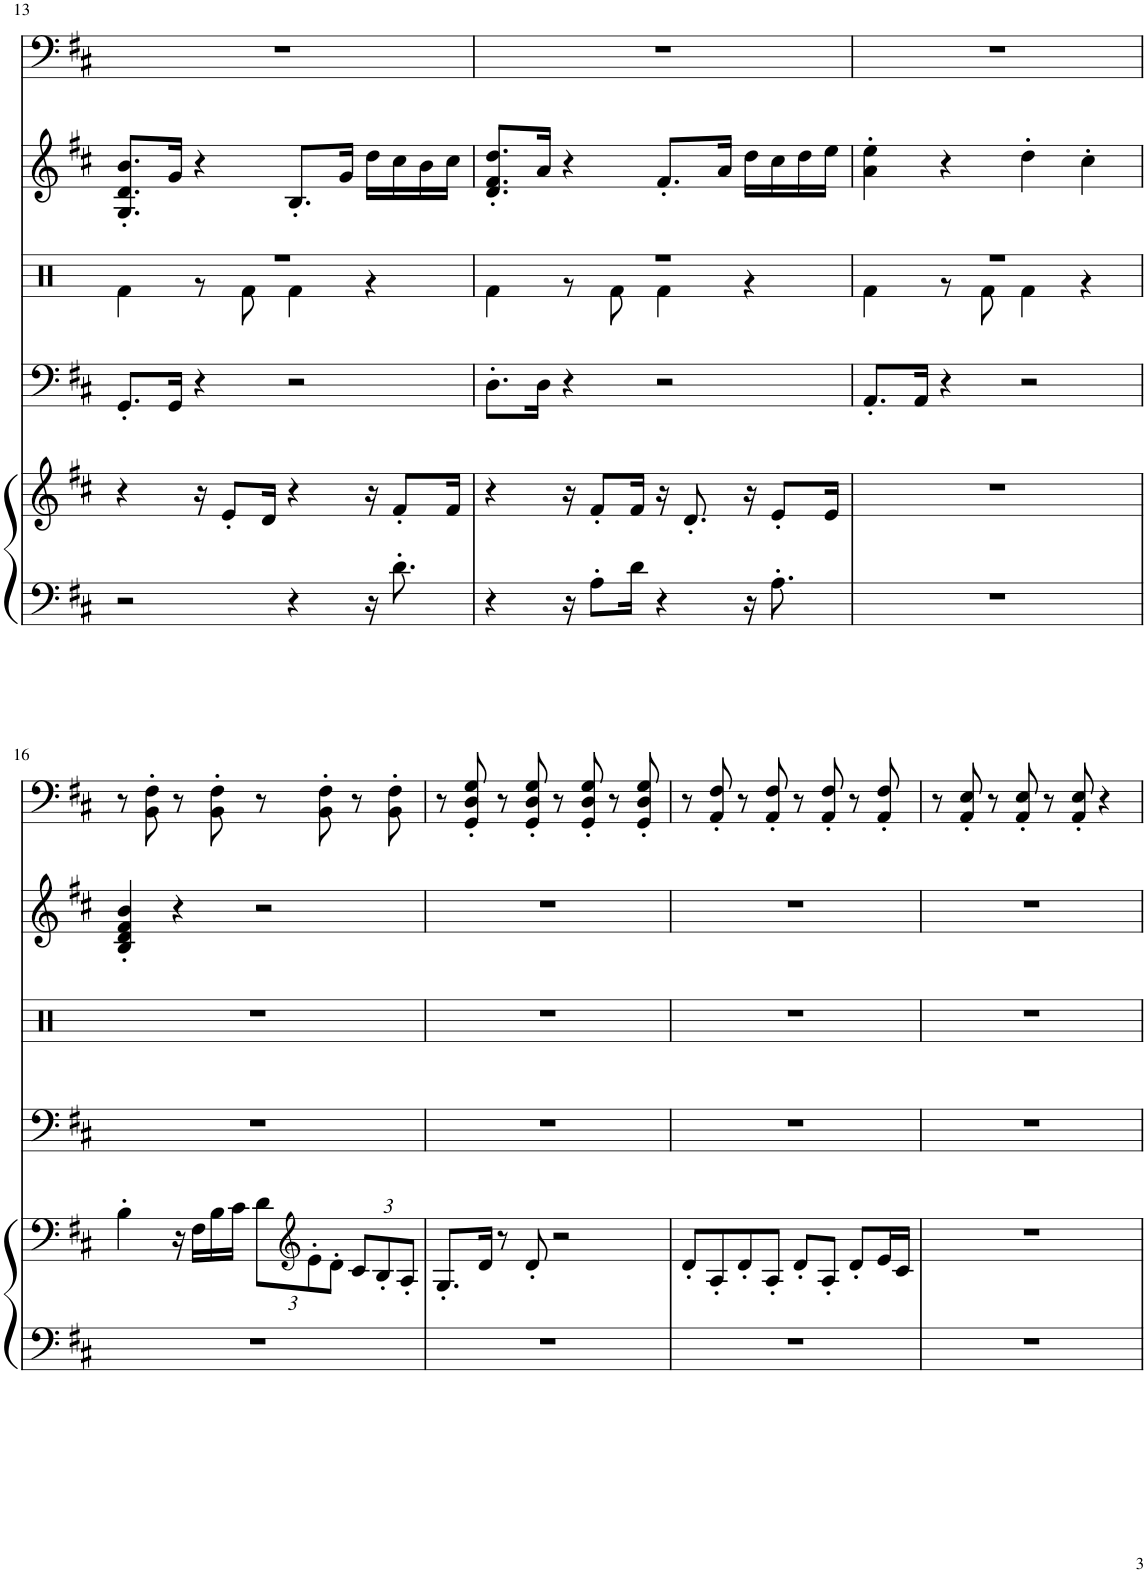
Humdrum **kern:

**kern	**kern	**kern	**kern	**kern	**kern
*part5	*part5	*part4	*part3	*part2	*part1
*staff6	*staff5	*staff4	*staff3	*staff2	*staff1
*I"Grand Piano, Grand Piano	*	*I"Acoustic Bass, Bass	*I"Percussion, Drum Kit	*I"Nylon Gtr., Acoustic Guitar	*I"Grand Piano, Electric Piano
*I'Pno	*	*I'Ac b	*I'Perc	*I'Ac Gtr	*I'Pno
!!LO:PB:g=z
*clefF4	*clefG2	*clefF4	*clefX	*clefG2	*clefF4
*k[f#c#]	*k[f#c#]	*k[f#c#]	*k[]	*k[f#c#]	*k[f#c#]
*M4/4	*M4/4	*M4/4	*M4/4	*M4/4	*M4/4
=13	=13	=13	=13	=13	=13
*	*	*	*^	*	*
2r	4r	8.GG'/L	1r	4Rf\	8.G/' 8.d/' 8.b/'L	1r
.	.	16GG/Jk	.	.	16g/Jk	.
.	16r	4r	.	8r	4r	.
.	8e'/L	.	.	.	.	.
.	.	.	.	8Rf\	.	.
.	16d/Jk	.	.	.	.	.
4r	4r	2r	.	4Rf\	8.B'/L	.
.	.	.	.	.	16g/Jk	.
16r	16r	.	.	4r	16dd\LL	.
8.d'\	8f#'/L	.	.	.	16cc#\	.
.	.	.	.	.	16b\	.
.	16f#/Jk	.	.	.	16cc#\JJ	.
=14	=14	=14	=14	=14	=14	=14
4r	4r	8.D'\L	1r	4Rf\	8.d/' 8.f#/' 8.dd/'L	1r
.	.	16D\Jk	.	.	16a/Jk	.
16r	16r	4r	.	8r	4r	.
8A'\L	8f#'/L	.	.	.	.	.
.	.	.	.	8Rf\	.	.
16d\Jk	16f#/Jk	.	.	.	.	.
4r	16r	2r	.	4Rf\	8.f#'/L	.
.	8.d'/	.	.	.	.	.
.	.	.	.	.	16a/Jk	.
16r	16r	.	.	4r	16dd\LL	.
8.A'\	8e'/L	.	.	.	16cc#\	.
.	.	.	.	.	16dd\	.
.	16e/Jk	.	.	.	16ee\JJ	.
=15	=15	=15	=15	=15	=15	=15
1r	1r	8.AA'/L	1r	4Rf\	4a\' 4ee\'	1r
.	.	16AA/Jk	.	.	.	.
.	.	4r	.	8r	4r	.
.	.	.	.	8Rf\	.	.
.	.	2r	.	4Rf\	4dd'\	.
.	.	.	.	4r	4cc#'\	.
*	*	*	*v	*v	*	*
!!LO:LB:g=z
=16	=16	=16	=16	=16	=16
1r	4B'\	1r	1r	4B/' 4d/' 4f#/' 4b/'	8r
.	.	.	.	.	8BB\' 8F#\'
.	16r	.	.	4r	8r
.	16F#\LL	.	.	.	.
.	16B\	.	.	.	8BB\' 8F#\'
.	16c#\JJ	.	.	.	.
*	*Xbrackettup	*	*	*	*
.	12d\L	.	.	2r	8r
*	*clefG2	*	*	*	*
.	12e'\	.	.	.	.
.	.	.	.	.	8BB\' 8F#\'
.	12d'\J	.	.	.	.
.	12c#/L	.	.	.	8r
.	12B'/	.	.	.	.
.	.	.	.	.	8BB\' 8F#\'
.	12A'/J	.	.	.	.
=17	=17	=17	=17	=17	=17
1r	8.G'/L	1r	1r	1r	8r
.	.	.	.	.	8GG/' 8D/' 8G/'
.	16d/Jk	.	.	.	.
.	8r	.	.	.	8r
.	8d'/	.	.	.	8GG/' 8D/' 8G/'
.	2r	.	.	.	8r
.	.	.	.	.	8GG/' 8D/' 8G/'
.	.	.	.	.	8r
.	.	.	.	.	8GG/' 8D/' 8G/'
=18	=18	=18	=18	=18	=18
1r	8d'/L	1r	1r	1r	8r
.	8A'/	.	.	.	8AA/' 8F#/'
.	8d'/	.	.	.	8r
.	8A'/J	.	.	.	8AA/' 8F#/'
.	8d'/L	.	.	.	8r
.	8A'/J	.	.	.	8AA/' 8F#/'
.	8d'/L	.	.	.	8r
.	16e/L	.	.	.	8AA/' 8F#/'
.	16c#/JJ	.	.	.	.
=19	=19	=19	=19	=19	=19
1r	1r	1r	1r	1r	8r
.	.	.	.	.	8AA/' 8E/'
.	.	.	.	.	8r
.	.	.	.	.	8AA/' 8E/'
.	.	.	.	.	8r
.	.	.	.	.	8AA/' 8E/'
.	.	.	.	.	4r
=	=	=	=	=	=
*-	*-	*-	*-	*-	*-
